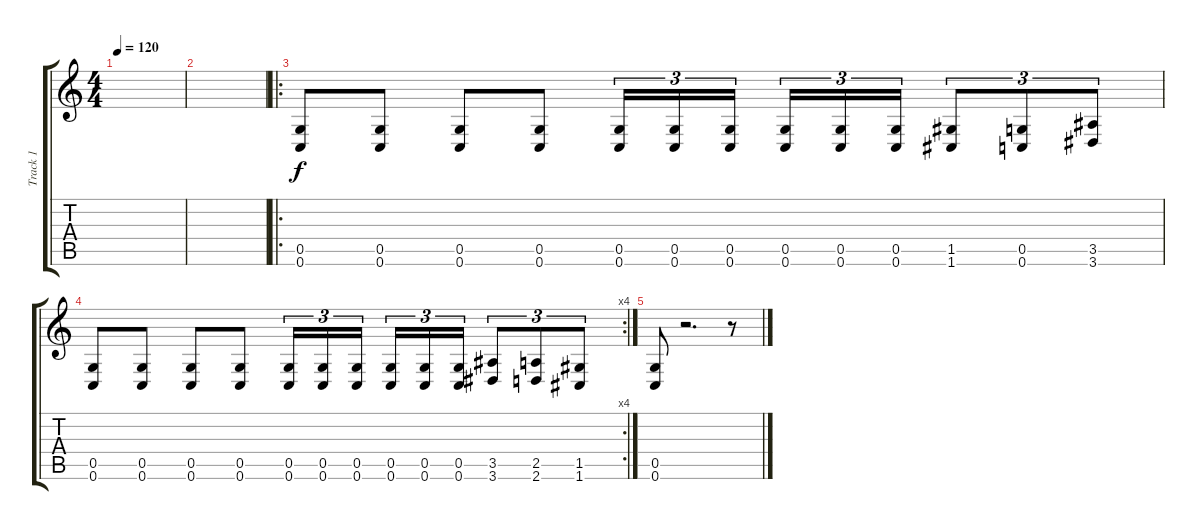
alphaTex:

\track ("Track 1" "Track 1") {instrument distortionguitar}
\staff {score tabs}
\tuning (D4 A3 F3 C3 G2 C2) {hide}
\ts (4 4)
\tempo 120
\clef g2
\ks c
|
|
\ro
(0.5 0.6).8 (0.5 0.6).8 (0.5 0.6).8 (0.5 0.6).8 (0.5 0.6).16{tu (3 2)} (0.5 0.6).16{tu (3 2)} (0.5 0.6).16{tu (3 2) beam splitsecondary} (0.5 0.6).16{tu (3 2)} (0.5 0.6).16{tu (3 2)} (0.5 0.6).16{tu (3 2)} (1.5 1.6).8{tu (3 2)} (0.5 0.6).8{tu (3 2)} (3.5 3.6).8{tu (3 2)} |
\rc 4
(0.5 0.6).8 (0.5 0.6).8 (0.5 0.6).8 (0.5 0.6).8 (0.5 0.6).16{tu (3 2)} (0.5 0.6).16{tu (3 2)} (0.5 0.6).16{tu (3 2) beam splitsecondary} (0.5 0.6).16{tu (3 2)} (0.5 0.6).16{tu (3 2)} (0.5 0.6).16{tu (3 2)} (3.5 3.6).8{tu (3 2)} (2.5 2.6).8{tu (3 2)} (1.5 1.6).8{tu (3 2)} |
(0.5 0.6).8 r.2{d} r.8
